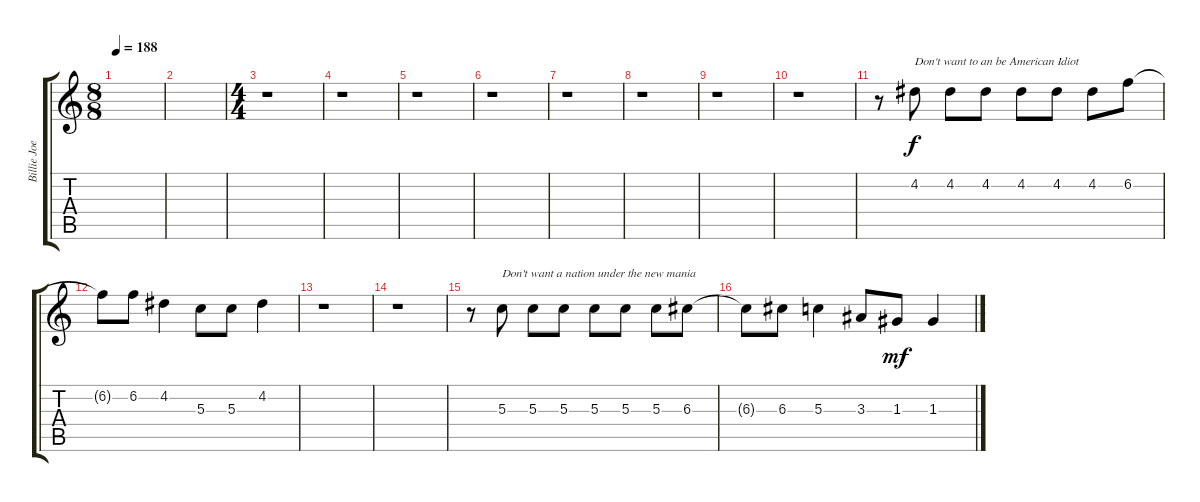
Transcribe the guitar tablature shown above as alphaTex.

\track ("Billie Joe Armstrong (vocals)" "Billie Joe") {instrument overdrivenguitar}
\staff {score tabs}
\tuning (E4 B3 G3 D3 A2 E2) {hide}
\ts (8 8)
\tempo 188
\clef g2
\ks c
|
|
\ts (4 4)
r.1 |
r.1 |
r.1 |
r.1 |
r.1 |
r.1 |
r.1 |
r.1 |
r.8 4.2.8{txt "Don't want to an be American Idiot"} 4.2.8 4.2.8 4.2.8 4.2.8 4.2.8 6.2.8 |
6.2{t}.8 6.2.8 4.2.4 5.3.8 5.3.8 4.2.4 |
r.1 |
r.1 |
r.8 5.3.8{txt "Don't want a nation under the new mania"} 5.3.8 5.3.8 5.3.8 5.3.8 5.3.8 6.3.8 |
6.3{t}.8 6.3.8 5.3.4 3.3.8 1.3.8{dy mf} 1.3.4
